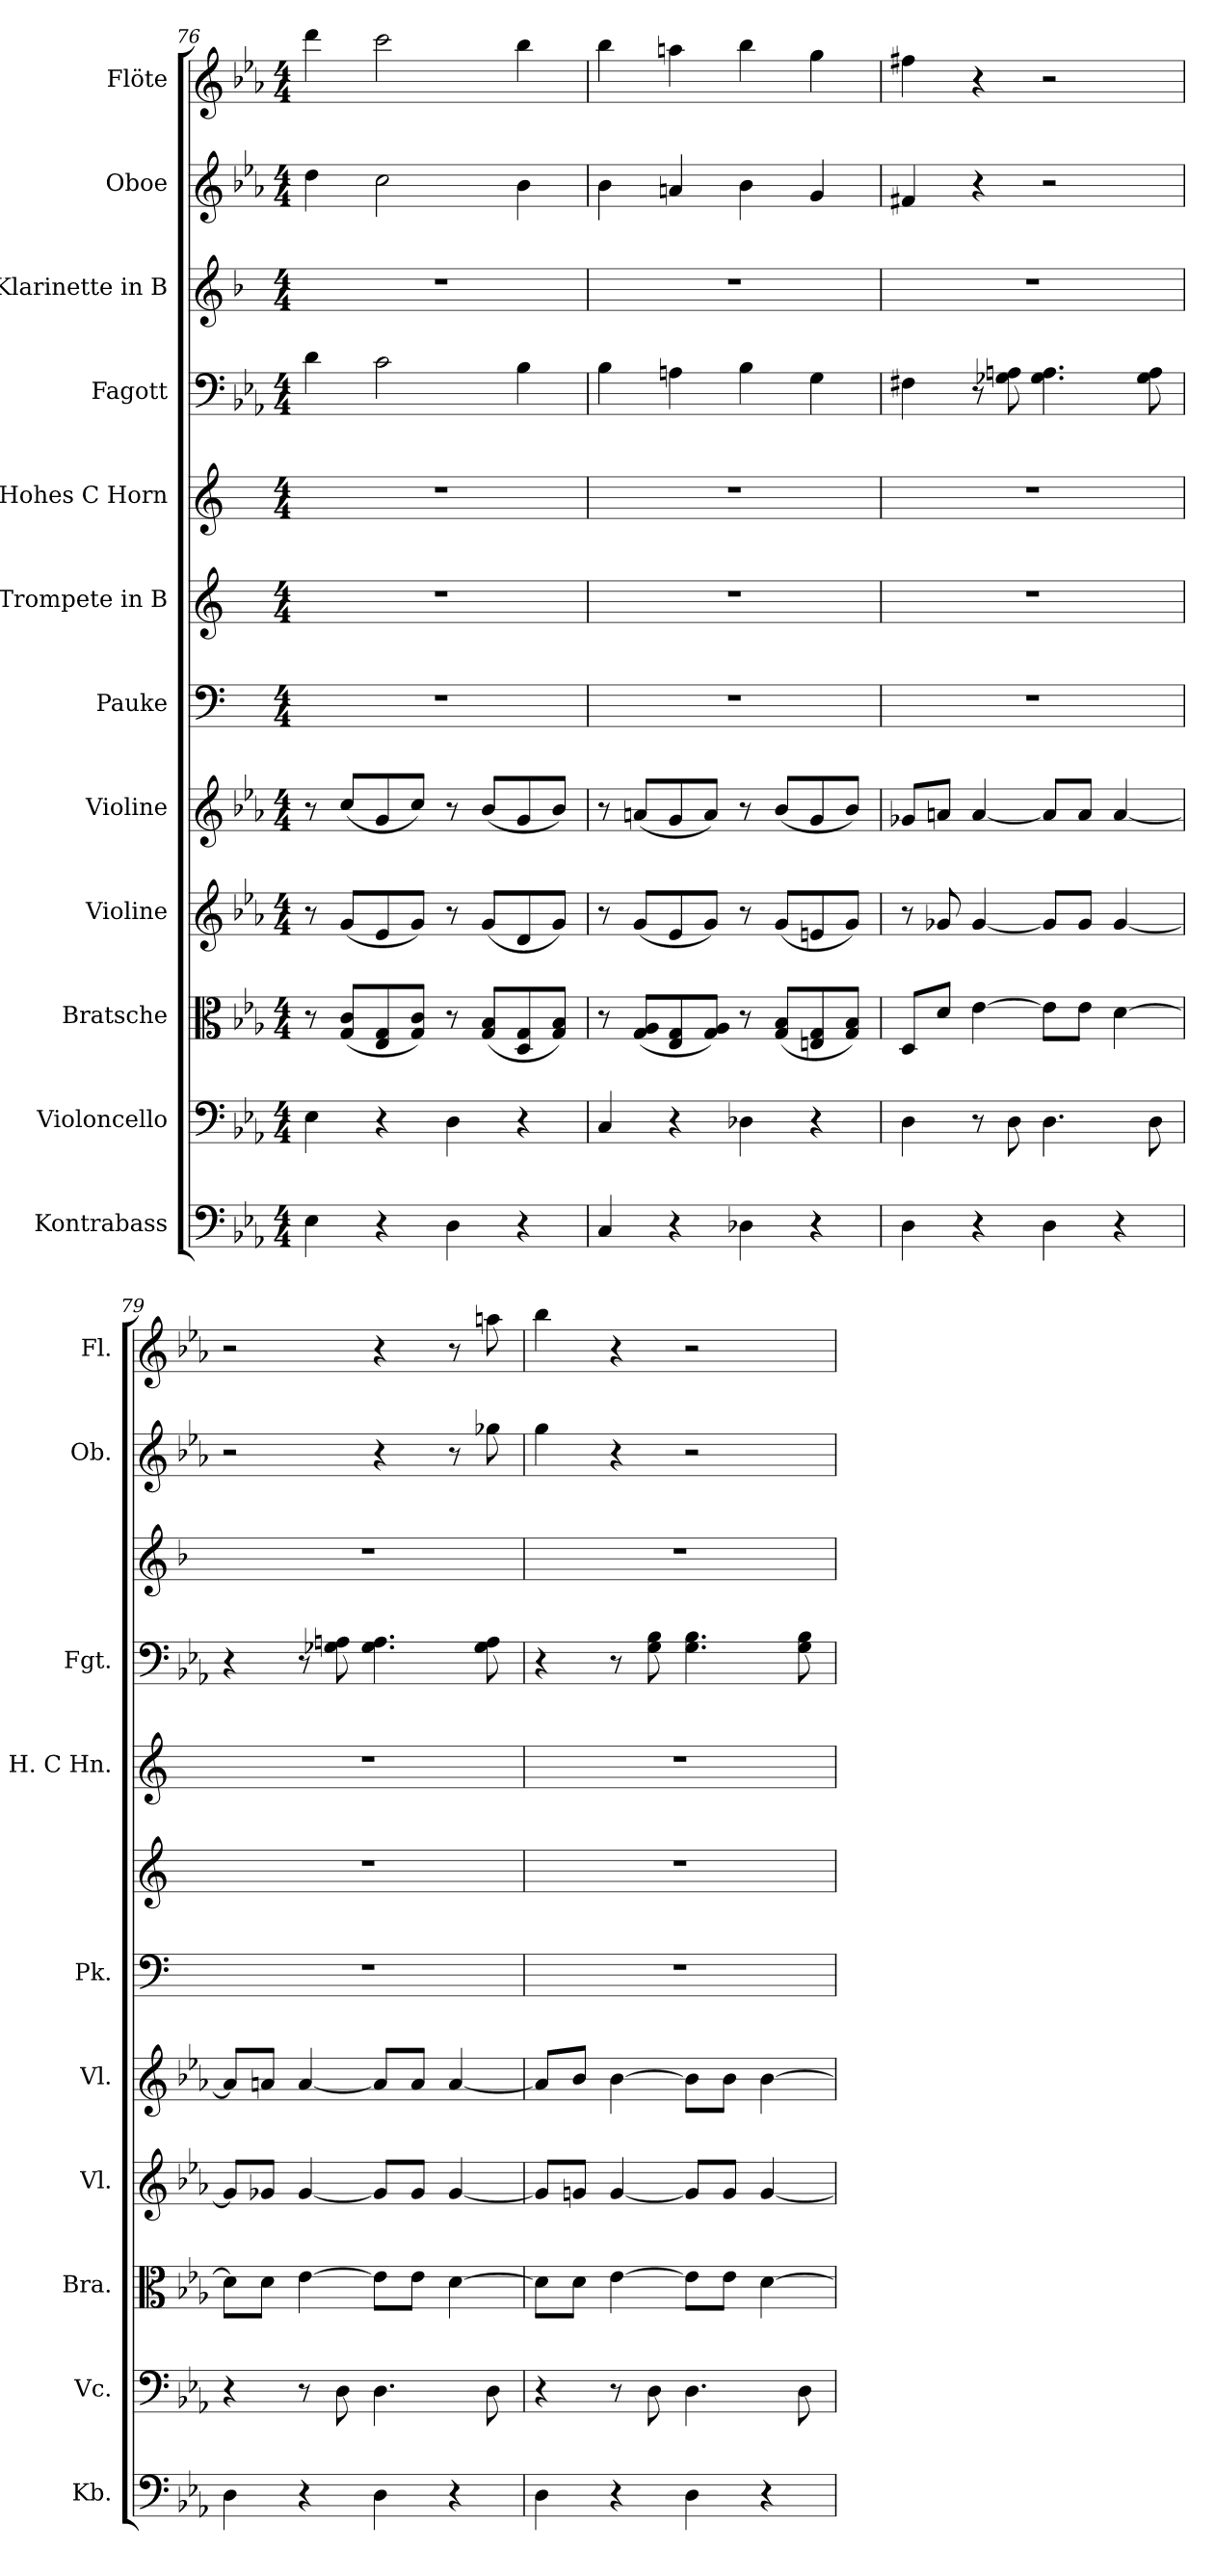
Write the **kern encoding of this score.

**kern	**kern	**kern	**kern	**kern	**kern	**kern	**kern	**kern	**kern	**kern	**kern
*part12	*part11	*part10	*part9	*part8	*part7	*part6	*part5	*part4	*part3	*part2	*part1
*staff12	*staff11	*staff10	*staff9	*staff8	*staff7	*staff6	*staff5	*staff4	*staff3	*staff2	*staff1
*I"Kontrabass	*I"Violoncello	*I"Bratsche	*I"Violine	*I"Violine	*I"Pauke	*I"Trompete in B	*I"Hohes C Horn	*I"Fagott	*I"Klarinette in B	*I"Oboe	*I"Flöte
*I'Kb.	*I'Vc.	*I'Bra.	*I'Vl.	*I'Vl.	*I'Pk.	*	*I'H. C Hn.	*I'Fgt.	*	*I'Ob.	*I'Fl.
*clefF4	*clefF4	*clefC3	*clefG2	*clefG2	*clefF4	*clefG2	*clefG2	*clefF4	*clefG2	*clefG2	*clefG2
*ITrd7c12	*	*	*	*	*	*ITrd1c2	*ITrd7c12	*	*ITrd1c2	*	*
*k[b-e-a-]	*k[b-e-a-]	*k[b-e-a-]	*k[b-e-a-]	*k[b-e-a-]	*k[]	*k[b-e-]	*k[]	*k[b-e-a-]	*k[b-e-a-]	*k[b-e-a-]	*k[b-e-a-]
*M4/4	*M4/4	*M4/4	*M4/4	*M4/4	*M4/4	*M4/4	*M4/4	*M4/4	*M4/4	*M4/4	*M4/4
=76	=76	=76	=76	=76	=76	=76	=76	=76	=76	=76	=76
4EE-\	4E-\	8r	8r	8r	1r	1r	1r	4d\	1r	4dd\	4ddd\
.	.	(<8G/ 8c/L	(<8g/L	(<8cc/L	.	.	.	.	.	.	.
4r	4r	8E-/ 8G/	8e-/	8g/	.	.	.	2c\	.	2cc\	2ccc\
.	.	8G/ 8c/J)	8g/J)	8cc/J)	.	.	.	.	.	.	.
4DD\	4D\	8r	8r	8r	.	.	.	.	.	.	.
.	.	(<8G/ 8B-/L	(<8g/L	(<8b-/L	.	.	.	.	.	.	.
4r	4r	8D/ 8G/	8d/	8g/	.	.	.	4B-\	.	4b-\	4bb-\
.	.	8G/ 8B-/J)	8g/J)	8b-/J)	.	.	.	.	.	.	.
=77	=77	=77	=77	=77	=77	=77	=77	=77	=77	=77	=77
4CC/	4C/	8r	8r	8r	1r	1r	1r	4B-\	1r	4b-\	4bb-\
.	.	(<8G/ 8A-/L	(<8g/L	(<8an/L	.	.	.	.	.	.	.
4r	4r	8E-/ 8G/	8e-/	8g/	.	.	.	4An\	.	4an/	4aan\
.	.	8G/ 8A-/J)	8g/J)	8a/J)	.	.	.	.	.	.	.
4DD-X\	4D-X\	8r	8r	8r	.	.	.	4B-\	.	4b-\	4bb-\
.	.	(<8G/ 8B-/L	(<8g/L	(<8b-/L	.	.	.	.	.	.	.
4r	4r	8En/ 8G/	8en/	8g/	.	.	.	4G\	.	4g/	4gg\
.	.	8G/ 8B-/J)	8g/J)	8b-/J)	.	.	.	.	.	.	.
!!LO:PB:g=z
=78	=78	=78	=78	=78	=78	=78	=78	=78	=78	=78	=78
4DD\	4D\	8D/L	8r	8g-X/L	1r	1r	1r	4F#X\	1r	4f#X/	4ff#X\
.	.	8d/J	8g-X/	8an/J	.	.	.	.	.	.	.
4r	8r	[4e-\	[4g-/	[4a/	.	.	.	8r	.	4r	4r
.	8D\	.	.	.	.	.	.	8G-X\ 8An\	.	.	.
4DD\	4.D\	8e-\L]	8g-/L]	8a/L]	.	.	.	4.G-\ 4.A\	.	2r	2r
.	.	8e-\J	8g-/J	8a/J	.	.	.	.	.	.	.
4r	.	[4d\	[4g-/	[4a/	.	.	.	.	.	.	.
.	8D\	.	.	.	.	.	.	8G-\ 8A\	.	.	.
=79	=79	=79	=79	=79	=79	=79	=79	=79	=79	=79	=79
4DD\	4r	8d\L]	8g-/L]	8a/L]	1r	1r	1r	4r	1r	2r	2r
.	.	8d\J	8g-X/J	8an/J	.	.	.	.	.	.	.
4r	8r	[4e-\	[4g-/	[4a/	.	.	.	8r	.	.	.
.	8D\	.	.	.	.	.	.	8G-X\ 8An\	.	.	.
4DD\	4.D\	8e-\L]	8g-/L]	8a/L]	.	.	.	4.G-\ 4.A\	.	4r	4r
.	.	8e-\J	8g-/J	8a/J	.	.	.	.	.	.	.
4r	.	[4d\	[4g-/	[4a/	.	.	.	.	.	8r	8r
.	8D\	.	.	.	.	.	.	8G-\ 8A\	.	8gg-X\	8aan\
=80	=80	=80	=80	=80	=80	=80	=80	=80	=80	=80	=80
4DD\	4r	8d\L]	8g-/L]	8a/L]	1r	1r	1r	4r	1r	4gg\	4bb-\
.	.	8d\J	8gn/J	8b-/J	.	.	.	.	.	.	.
4r	8r	[4e-\	[4g/	[4b-\	.	.	.	8r	.	4r	4r
.	8D\	.	.	.	.	.	.	8G\ 8B-\	.	.	.
4DD\	4.D\	8e-\L]	8g/L]	8b-\L]	.	.	.	4.G\ 4.B-\	.	2r	2r
.	.	8e-\J	8g/J	8b-\J	.	.	.	.	.	.	.
4r	.	[4d\	[4g/	[4b-\	.	.	.	.	.	.	.
.	8D\	.	.	.	.	.	.	8G\ 8B-\	.	.	.
=	=	=	=	=	=	=	=	=	=	=	=
*-	*-	*-	*-	*-	*-	*-	*-	*-	*-	*-	*-
